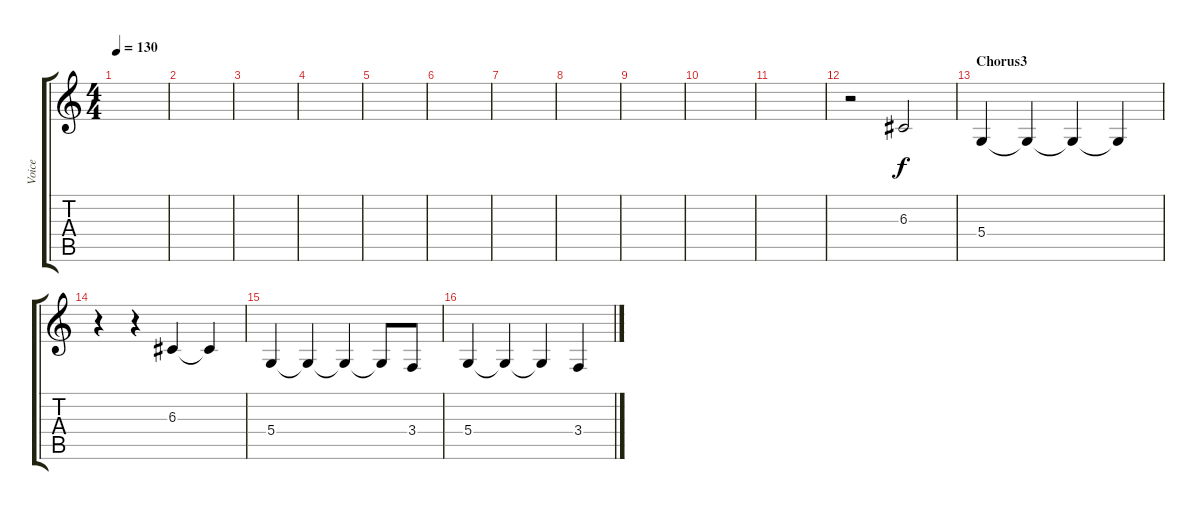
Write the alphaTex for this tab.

\track ("Voice" "Voice") {instrument clarinet}
\staff {score tabs}
\tuning (E4 B3 G3 D3 A2 E2) {hide}
\ts (4 4)
\tempo 130
\clef g2
\ks c
|
|
|
|
|
|
|
|
|
|
|
r.2 6.3.2 |
\section ("" "Chorus3")
5.4.4 5.4{t}.4 5.4{t}.4 5.4{t}.4 |
r.4 r.4 6.3.4 6.3{t}.4 |
5.4.4 5.4{t}.4 5.4{t}.4 5.4{t}.8 3.4.8 |
5.4.4 5.4{t}.4 5.4{t}.4 3.4.4
